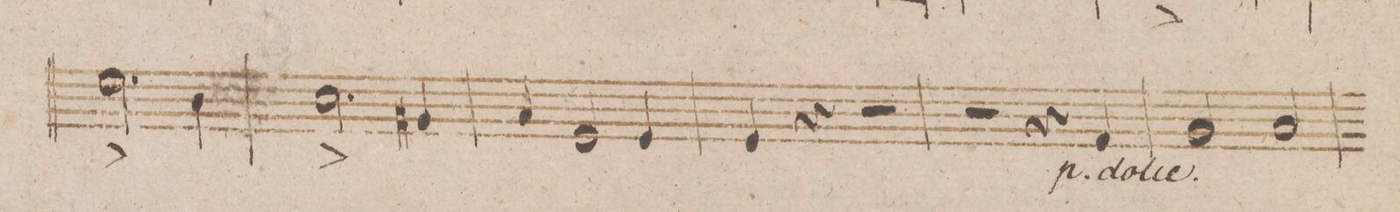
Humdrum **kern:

**kern	**dynam
*I"Clarinetto 2do in B.	*
*clefG2	*
*k[b-]	*
*met(c)	*
*M4/4	*
2.dd^<\	.
4a\	.
=142	=142
2.b-^\	.
4f#X/	.
=143	=143
4g/	.
2d/	.
4d/	.
=144	=144
4d/	.
4r	.
2r	.
=145	=145
2r	.
4r	.
4e/	p
=146	=146
2f/	.
2g/	.
=147	=147
*-	*-
